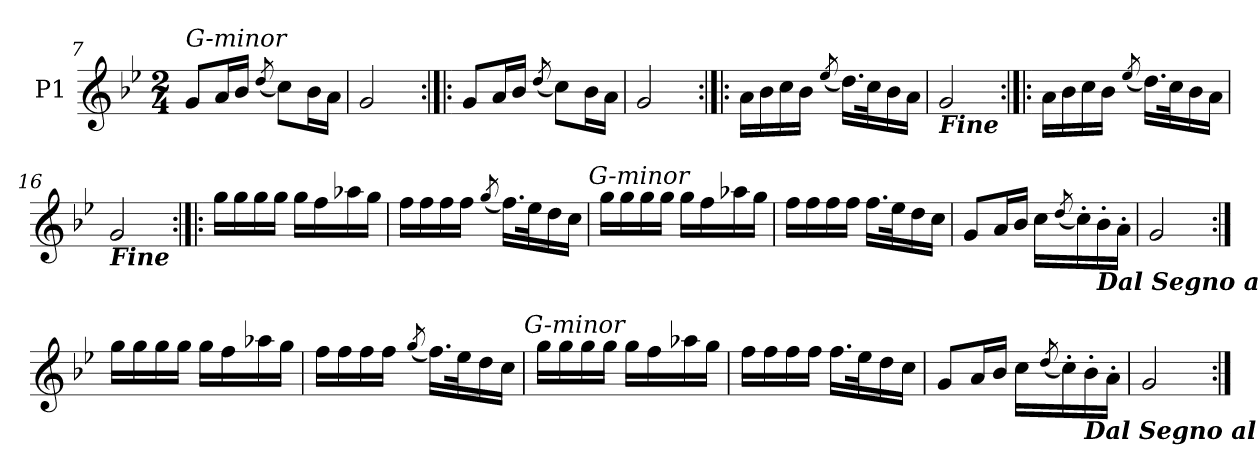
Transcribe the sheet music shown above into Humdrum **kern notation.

**kern
*part1
*staff1
*I"P1
*clefG2
*k[b-e-]
*g:
*M2/4
=7
!LO:TX:a:i:t=G-minor
8gL
16aL
16b-JJ
(8qdd/
8ccL)
16b-L
16aJJ
=8
2g
=7:|!|:
8gL
16aL
16b-JJ
(8qdd/
8ccL)
16b-L
16aJJ
=8
2g
=15:|!|:
16aLL
16b-
16cc
16b-JJ
(8qee-/
16.ddLL)
32ccK
16b-
16aJJ
=16
!LO:TX:b:Bi:t=Fine
2g
=15:|!|:
16aLL
16b-
16cc
16b-JJ
(8qee-/
16.ddLL)
32ccK
16b-
16aJJ
=16
!LO:TX:b:Bi:t=Fine
2g
=17:|!|:
16ggLL
16gg
16gg
16ggJJ
16ggLL
16ff
16aa-X
16ggJJ
=18
16ffLL
16ff
16ff
16ffJJ
(8qgg/
16.ffLL)
32ee-K
16dd
16ccJJ
!LO:TX:a:i:t=G-minor
=21
16ggLL
16gg
16gg
16ggJJ
16ggLL
16ff
16aa-X
16ggJJ
=22
16ffLL
16ff
16ff
16ffJJ
16.ffLL
32ee-K
16dd
16ccJJ
=23
8gL
16aL
16b-JJ
16ccLL
(8qdd/
16cc')
!LO:TX:b:Bi:t=Dal Segno al Fine
16b-'
16a'JJ
=24
2g
=:|!
16ggLL
16gg
16gg
16ggJJ
16ggLL
16ff
16aa-X
16ggJJ
=18
16ffLL
16ff
16ff
16ffJJ
(8qgg/
16.ffLL)
32ee-K
16dd
16ccJJ
!LO:TX:a:i:t=G-minor
=21
16ggLL
16gg
16gg
16ggJJ
16ggLL
16ff
16aa-X
16ggJJ
=22
16ffLL
16ff
16ff
16ffJJ
16.ffLL
32ee-K
16dd
16ccJJ
=23
8gL
16aL
16b-JJ
16ccLL
(8qdd/
16cc')
!LO:TX:b:Bi:t=Dal Segno al Fine
16b-'
16a'JJ
=24
2g
=:|!
*-
